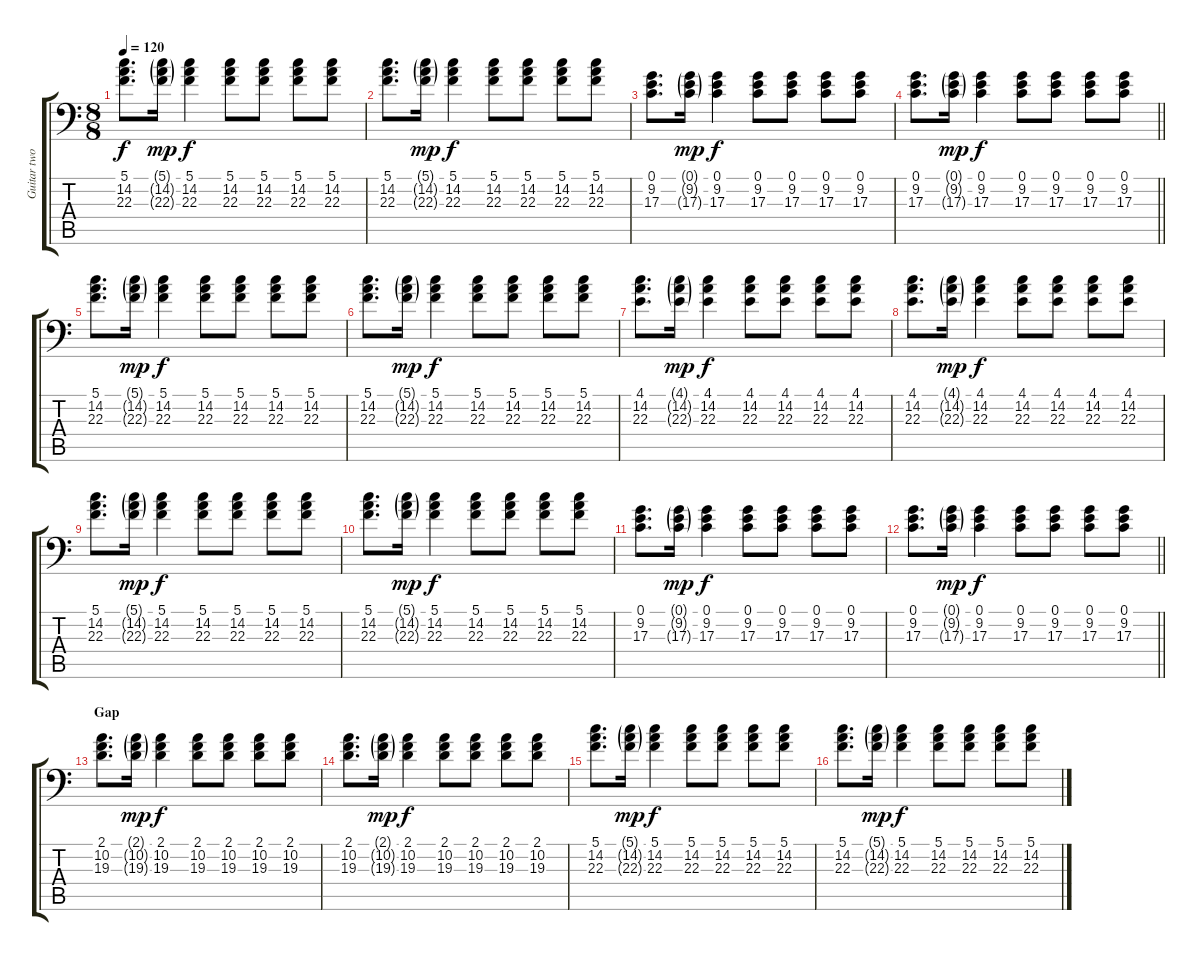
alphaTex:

\track ("Guitar two" "Guitar two") {instrument acousticguitarsteel}
\staff {score tabs}
\tuning (C3 G2 D2 A1 E1 B0) {hide}
\ts (8 8)
\tempo 120
\clef f4
\ks c
(5.1 14.2 22.3).8{d dy f} (5.1{g} 14.2{g} 22.3{g}).16{dy mp} (5.1 14.2 22.3).4{dy f} (5.1 14.2 22.3).8 (5.1 14.2 22.3).8 (5.1 14.2 22.3).8 (5.1 14.2 22.3).8 |
(5.1 14.2 22.3).8{d} (5.1{g} 14.2{g} 22.3{g}).16{dy mp} (5.1 14.2 22.3).4{dy f} (5.1 14.2 22.3).8 (5.1 14.2 22.3).8 (5.1 14.2 22.3).8 (5.1 14.2 22.3).8 |
(0.1 9.2 17.3).8{d} (0.1{g} 9.2{g} 17.3{g}).16{dy mp} (0.1 9.2 17.3).4{dy f} (0.1 9.2 17.3).8 (0.1 9.2 17.3).8 (0.1 9.2 17.3).8 (0.1 9.2 17.3).8 |
\barLineRight lightlight
(0.1 9.2 17.3).8{d} (0.1{g} 9.2{g} 17.3{g}).16{dy mp} (0.1 9.2 17.3).4{dy f} (0.1 9.2 17.3).8 (0.1 9.2 17.3).8 (0.1 9.2 17.3).8 (0.1 9.2 17.3).8 |
(5.1 14.2 22.3).8{d} (5.1{g} 14.2{g} 22.3{g}).16{dy mp} (5.1 14.2 22.3).4{dy f} (5.1 14.2 22.3).8 (5.1 14.2 22.3).8 (5.1 14.2 22.3).8 (5.1 14.2 22.3).8 |
(5.1 14.2 22.3).8{d} (5.1{g} 14.2{g} 22.3{g}).16{dy mp} (5.1 14.2 22.3).4{dy f} (5.1 14.2 22.3).8 (5.1 14.2 22.3).8 (5.1 14.2 22.3).8 (5.1 14.2 22.3).8 |
(4.1 14.2 22.3).8{d} (4.1{g} 14.2{g} 22.3{g}).16{dy mp} (4.1 14.2 22.3).4{dy f} (4.1 14.2 22.3).8 (4.1 14.2 22.3).8 (4.1 14.2 22.3).8 (4.1 14.2 22.3).8 |
(4.1 14.2 22.3).8{d} (4.1{g} 14.2{g} 22.3{g}).16{dy mp} (4.1 14.2 22.3).4{dy f} (4.1 14.2 22.3).8 (4.1 14.2 22.3).8 (4.1 14.2 22.3).8 (4.1 14.2 22.3).8 |
(5.1 14.2 22.3).8{d} (5.1{g} 14.2{g} 22.3{g}).16{dy mp} (5.1 14.2 22.3).4{dy f} (5.1 14.2 22.3).8 (5.1 14.2 22.3).8 (5.1 14.2 22.3).8 (5.1 14.2 22.3).8 |
(5.1 14.2 22.3).8{d} (5.1{g} 14.2{g} 22.3{g}).16{dy mp} (5.1 14.2 22.3).4{dy f} (5.1 14.2 22.3).8 (5.1 14.2 22.3).8 (5.1 14.2 22.3).8 (5.1 14.2 22.3).8 |
(0.1 9.2 17.3).8{d} (0.1{g} 9.2{g} 17.3{g}).16{dy mp} (0.1 9.2 17.3).4{dy f} (0.1 9.2 17.3).8 (0.1 9.2 17.3).8 (0.1 9.2 17.3).8 (0.1 9.2 17.3).8 |
\barLineRight lightlight
(0.1 9.2 17.3).8{d} (0.1{g} 9.2{g} 17.3{g}).16{dy mp} (0.1 9.2 17.3).4{dy f} (0.1 9.2 17.3).8 (0.1 9.2 17.3).8 (0.1 9.2 17.3).8 (0.1 9.2 17.3).8 |
\section ("" "Gap")
(2.1 10.2 19.3).8{d} (2.1{g} 10.2{g} 19.3{g}).16{dy mp} (2.1 10.2 19.3).4{dy f} (2.1 10.2 19.3).8 (2.1 10.2 19.3).8 (2.1 10.2 19.3).8 (2.1 10.2 19.3).8 |
(2.1 10.2 19.3).8{d} (2.1{g} 10.2{g} 19.3{g}).16{dy mp} (2.1 10.2 19.3).4{dy f} (2.1 10.2 19.3).8 (2.1 10.2 19.3).8 (2.1 10.2 19.3).8 (2.1 10.2 19.3).8 |
(5.1 14.2 22.3).8{d} (5.1{g} 14.2{g} 22.3{g}).16{dy mp} (5.1 14.2 22.3).4{dy f} (5.1 14.2 22.3).8 (5.1 14.2 22.3).8 (5.1 14.2 22.3).8 (5.1 14.2 22.3).8 |
(5.1 14.2 22.3).8{d} (5.1{g} 14.2{g} 22.3{g}).16{dy mp} (5.1 14.2 22.3).4{dy f} (5.1 14.2 22.3).8 (5.1 14.2 22.3).8 (5.1 14.2 22.3).8 (5.1 14.2 22.3).8
